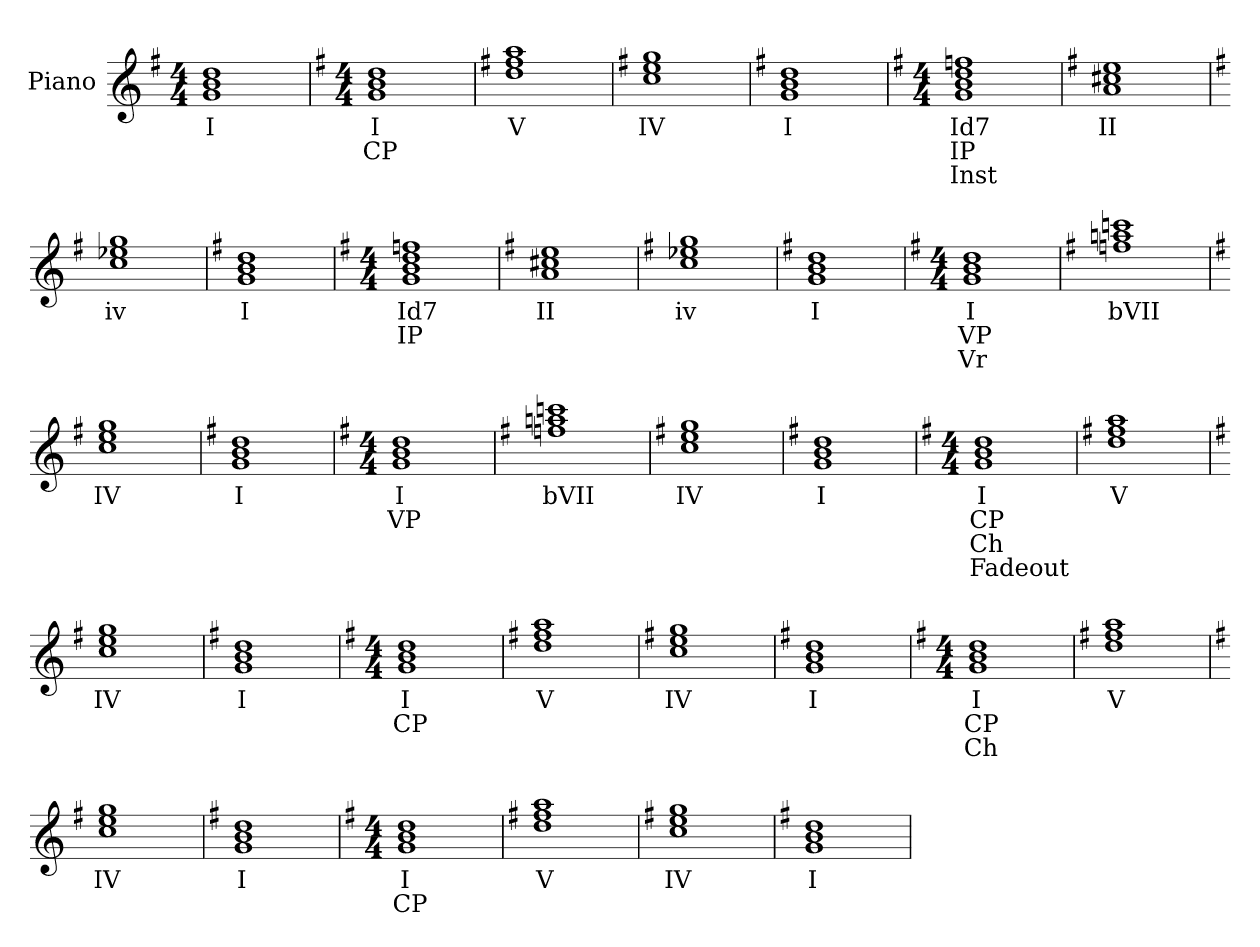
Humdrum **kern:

**kern	**text	**text	**text	**text
*part1	*part1	*part1	*part1	*part1
*staff1	*staff1	*staff1	*staff1	*staff1
*I"Piano	*	*	*	*
*I'Pno	*	*	*	*
*k[f#]	*	*	*	*
*G:	*	*	*	*
*M4/4	*	*	*	*
=	=	=	=	=
1g 1b 1dd	I	.	.	.
=	=	=	=	=
*k[f#]	*	*	*	*
*G:	*	*	*	*
*M4/4	*	*	*	*
1g 1b 1dd	I	CP	.	.
=	=	=	=	=
*k[f#]	*	*	*	*
*G:	*	*	*	*
1dd 1ff# 1aa	V	.	.	.
=	=	=	=	=
*k[f#]	*	*	*	*
*G:	*	*	*	*
1cc 1ee 1gg	IV	.	.	.
=	=	=	=	=
*k[f#]	*	*	*	*
*G:	*	*	*	*
1g 1b 1dd	I	.	.	.
=	=	=	=	=
*k[f#]	*	*	*	*
*G:	*	*	*	*
*M4/4	*	*	*	*
1g 1b 1dd 1ffn	Id7	IP	Inst	.
=	=	=	=	=
*k[f#]	*	*	*	*
*G:	*	*	*	*
1a 1cc#X 1ee	II	.	.	.
=	=	=	=	=
*k[f#]	*	*	*	*
*G:	*	*	*	*
1cc 1ee-X 1gg	iv	.	.	.
=	=	=	=	=
*k[f#]	*	*	*	*
*G:	*	*	*	*
1g 1b 1dd	I	.	.	.
=	=	=	=	=
*k[f#]	*	*	*	*
*G:	*	*	*	*
*M4/4	*	*	*	*
1g 1b 1dd 1ffn	Id7	IP	.	.
=	=	=	=	=
*k[f#]	*	*	*	*
*G:	*	*	*	*
1a 1cc#X 1ee	II	.	.	.
=	=	=	=	=
*k[f#]	*	*	*	*
*G:	*	*	*	*
1cc 1ee-X 1gg	iv	.	.	.
=	=	=	=	=
*k[f#]	*	*	*	*
*G:	*	*	*	*
1g 1b 1dd	I	.	.	.
=	=	=	=	=
*k[f#]	*	*	*	*
*G:	*	*	*	*
*M4/4	*	*	*	*
1g 1b 1dd	I	VP	Vr	.
=	=	=	=	=
*k[f#]	*	*	*	*
*G:	*	*	*	*
1ffn 1aan 1cccn	bVII	.	.	.
=	=	=	=	=
*k[f#]	*	*	*	*
*G:	*	*	*	*
1cc 1ee 1gg	IV	.	.	.
=	=	=	=	=
*k[f#]	*	*	*	*
*G:	*	*	*	*
1g 1b 1dd	I	.	.	.
=	=	=	=	=
*k[f#]	*	*	*	*
*G:	*	*	*	*
*M4/4	*	*	*	*
1g 1b 1dd	I	VP	.	.
=	=	=	=	=
*k[f#]	*	*	*	*
*G:	*	*	*	*
1ffn 1aan 1cccn	bVII	.	.	.
=	=	=	=	=
*k[f#]	*	*	*	*
*G:	*	*	*	*
1cc 1ee 1gg	IV	.	.	.
=	=	=	=	=
*k[f#]	*	*	*	*
*G:	*	*	*	*
1g 1b 1dd	I	.	.	.
=	=	=	=	=
*k[f#]	*	*	*	*
*G:	*	*	*	*
*M4/4	*	*	*	*
1g 1b 1dd	I	CP	Ch	Fadeout
=	=	=	=	=
*k[f#]	*	*	*	*
*G:	*	*	*	*
1dd 1ff# 1aa	V	.	.	.
=	=	=	=	=
*k[f#]	*	*	*	*
*G:	*	*	*	*
1cc 1ee 1gg	IV	.	.	.
=	=	=	=	=
*k[f#]	*	*	*	*
*G:	*	*	*	*
1g 1b 1dd	I	.	.	.
=	=	=	=	=
*k[f#]	*	*	*	*
*G:	*	*	*	*
*M4/4	*	*	*	*
1g 1b 1dd	I	CP	.	.
=	=	=	=	=
*k[f#]	*	*	*	*
*G:	*	*	*	*
1dd 1ff# 1aa	V	.	.	.
=	=	=	=	=
*k[f#]	*	*	*	*
*G:	*	*	*	*
1cc 1ee 1gg	IV	.	.	.
=	=	=	=	=
*k[f#]	*	*	*	*
*G:	*	*	*	*
1g 1b 1dd	I	.	.	.
=	=	=	=	=
*k[f#]	*	*	*	*
*G:	*	*	*	*
*M4/4	*	*	*	*
1g 1b 1dd	I	CP	Ch	.
=	=	=	=	=
*k[f#]	*	*	*	*
*G:	*	*	*	*
1dd 1ff# 1aa	V	.	.	.
=	=	=	=	=
*k[f#]	*	*	*	*
*G:	*	*	*	*
1cc 1ee 1gg	IV	.	.	.
=	=	=	=	=
*k[f#]	*	*	*	*
*G:	*	*	*	*
1g 1b 1dd	I	.	.	.
=	=	=	=	=
*k[f#]	*	*	*	*
*G:	*	*	*	*
*M4/4	*	*	*	*
1g 1b 1dd	I	CP	.	.
=	=	=	=	=
*k[f#]	*	*	*	*
*G:	*	*	*	*
1dd 1ff# 1aa	V	.	.	.
=	=	=	=	=
*k[f#]	*	*	*	*
*G:	*	*	*	*
1cc 1ee 1gg	IV	.	.	.
=	=	=	=	=
*k[f#]	*	*	*	*
*G:	*	*	*	*
1g 1b 1dd	I	.	.	.
=	=	=	=	=
*-	*-	*-	*-	*-
